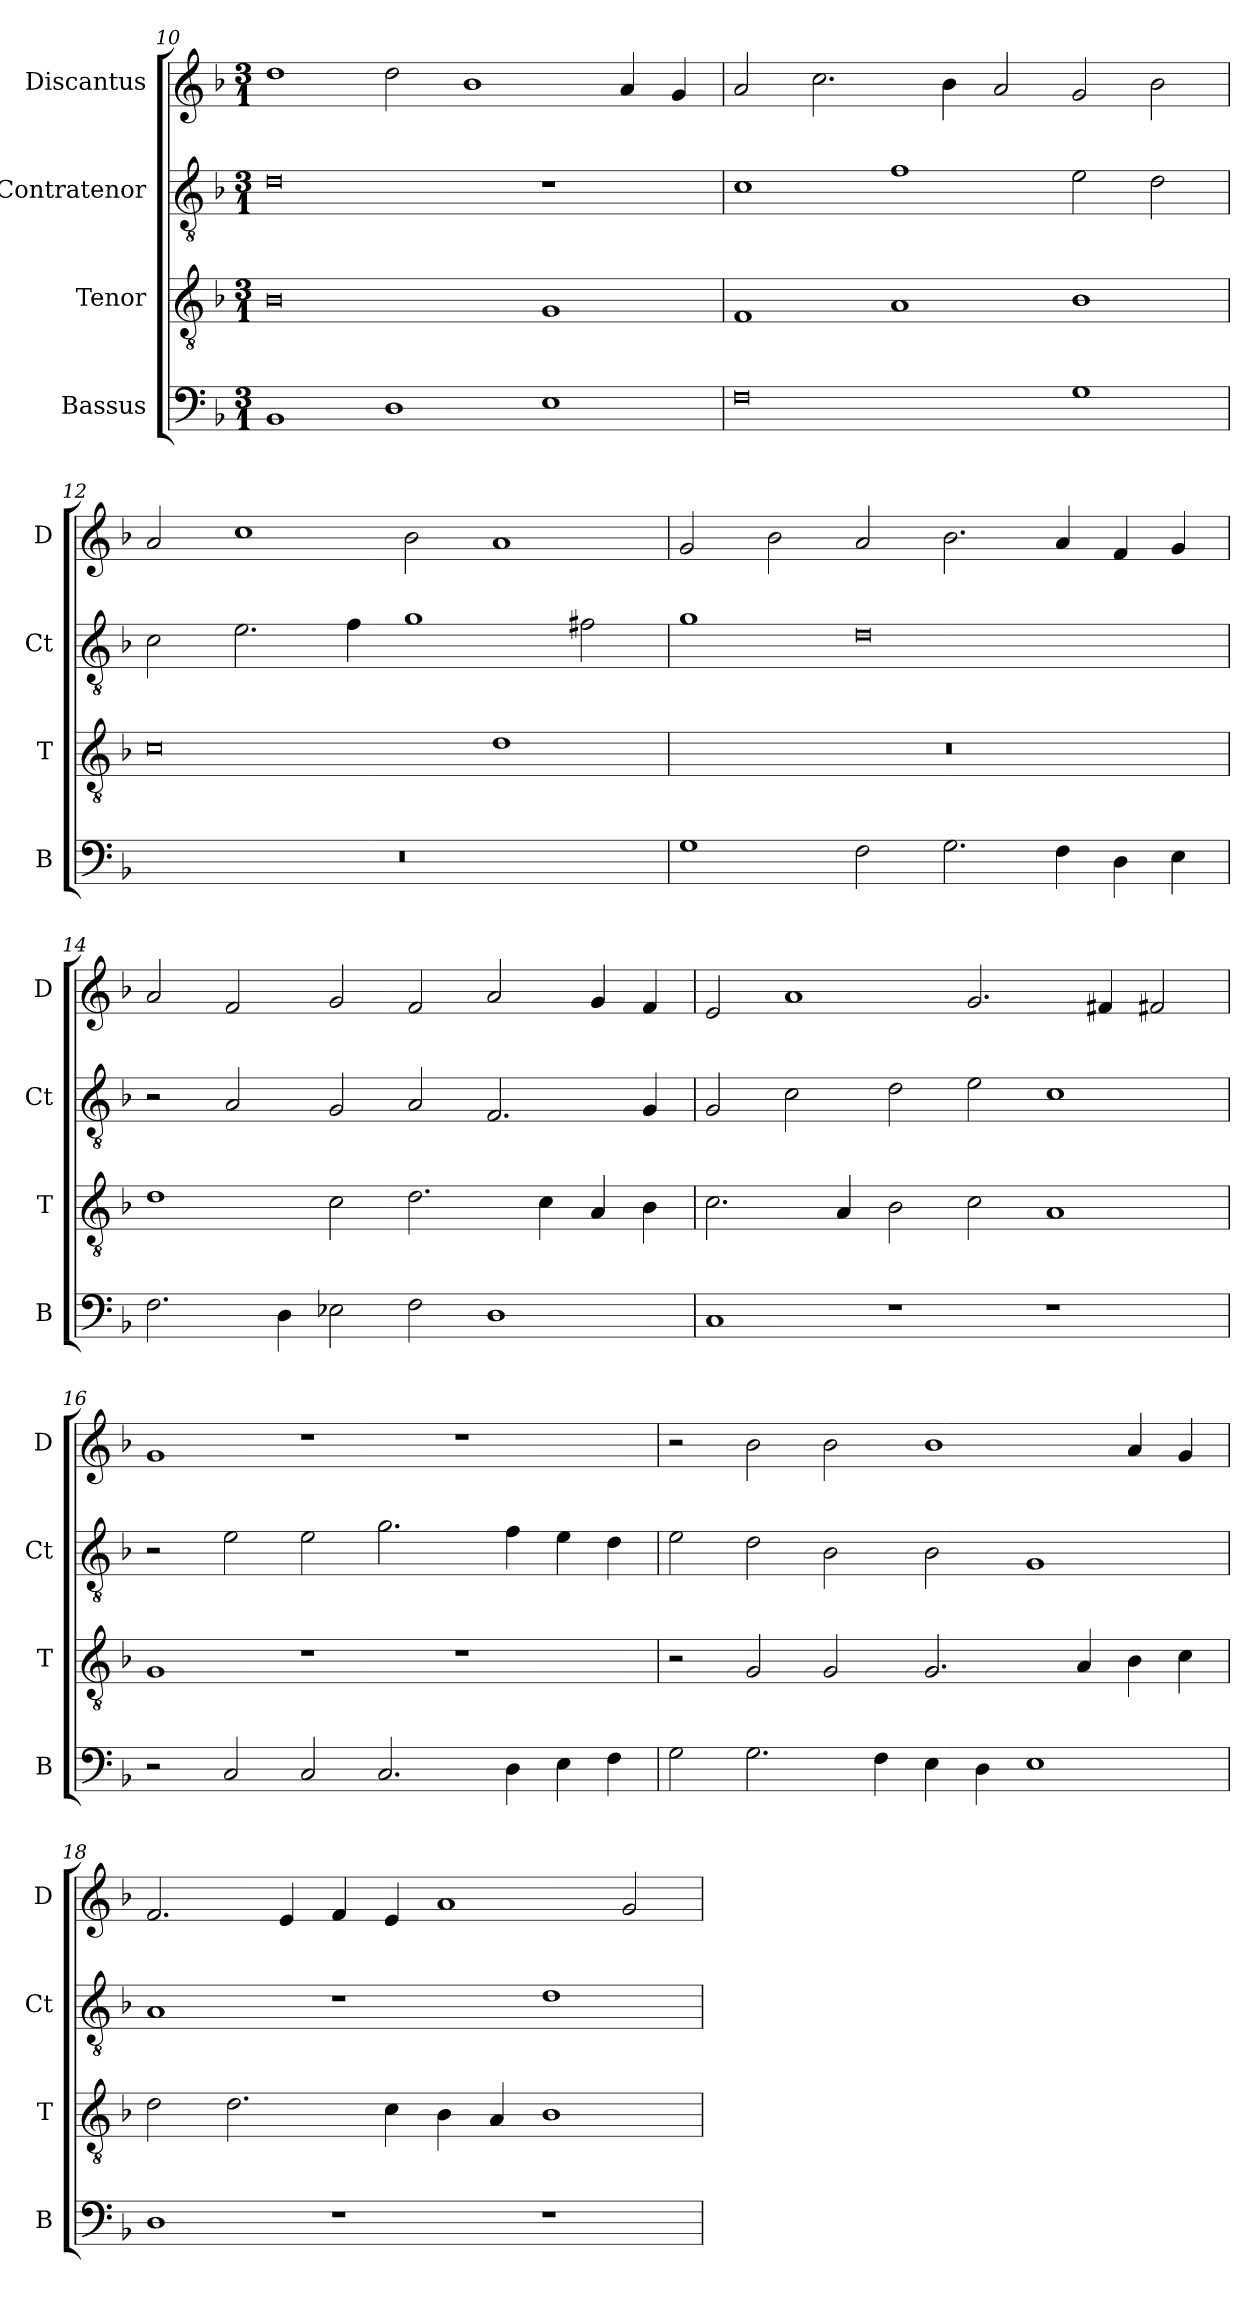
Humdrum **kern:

**kern	**kern	**kern	**kern
*part4	*part3	*part2	*part1
*staff4	*staff3	*staff2	*staff1
*I"Bassus	*I"Tenor	*I"Contratenor	*I"Discantus
*I'B	*I'T	*I'Ct	*I'D
*clefF4	*clefGv2	*clefGv2	*clefG2
*k[b-]	*k[b-]	*k[b-]	*k[b-]
*M3/1	*M3/1	*M3/1	*M3/1
=10	=10	=10	=10
1BB-	0B-	0d	1dd
1D	.	.	2dd\
.	.	.	1b-
1E	1G	1r	.
.	.	.	4a/
.	.	.	4g/
=11	=11	=11	=11
0F	1F	1c	2a/
.	.	.	2.cc\
.	1A	1f	.
.	.	.	4b-\
.	.	.	2a/
1G	1B-	2e\	2g/
.	.	2d\	2b-\
=12	=12	=12	=12
0.r	0c	2c\	2a/
.	.	2.e\	1cc
.	.	4f\	.
.	.	1g	2b-\
.	1d	.	1a
.	.	2f#X\	.
=13	=13	=13	=13
1G	0.r	1g	2g/
.	.	.	2b-\
2F\	.	0d	2a/
2.G\	.	.	2.b-\
4F\	.	.	4a/
4D\	.	.	4f/
4E\	.	.	4g/
=14	=14	=14	=14
2.F\	1d	2r	2a/
.	.	2A/	2f/
4D\	.	.	.
2E-X\	2c\	2G/	2g/
2F\	2.d\	2A/	2f/
1D	.	2.F/	2a/
.	4c\	.	.
.	4A/	.	4g/
.	4B-\	4G/	4f/
=15	=15	=15	=15
1C	2.c\	2G/	2e/
.	.	2c\	1a
.	4A/	.	.
1r	2B-\	2d\	.
.	2c\	2e\	2.g/
1r	1A	1c	.
.	.	.	4f#X/
.	.	.	2f#X/
=16	=16	=16	=16
2r	1G	2r	1g
2C/	.	2e\	.
2C/	1r	2e\	1r
2.C/	.	2.g\	.
.	1r	.	1r
4D\	.	4f\	.
4E\	.	4e\	.
4F\	.	4d\	.
=17	=17	=17	=17
2G\	2r	2e\	2r
2.G\	2G/	2d\	2b-\
.	2G/	2B-\	2b-\
4F\	.	.	.
4E\	2.G/	2B-\	1b-
4D\	.	.	.
1E	.	1G	.
.	4A/	.	.
.	4B-\	.	4a/
.	4c\	.	4g/
=18	=18	=18	=18
1D	2d\	1A	2.f/
.	2.d\	.	.
.	.	.	4e/
1r	.	1r	4f/
.	4c\	.	4e/
.	4B-\	.	1a
.	4A/	.	.
1r	1B-	1d	.
.	.	.	2g/
=	=	=	=
*-	*-	*-	*-
